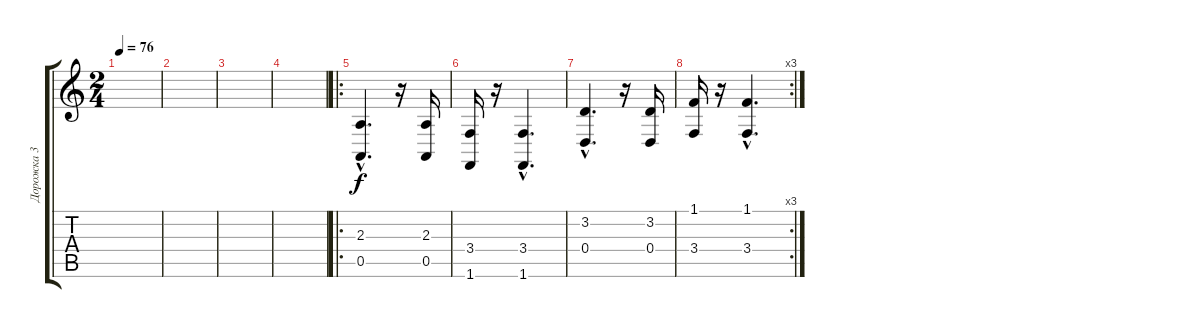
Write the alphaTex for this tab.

\track ("Дорожка 3" "Дорожка 3") {instrument stringensemble1}
\staff {score tabs}
\tuning (E4 B3 G3 D3 A2 E2) {hide}
\ts (2 4)
\tempo 76
\clef g2
\ks c
|
|
|
|
\ro
(2.3{hac} 0.5{hac}).4{d} r.16 (2.3 0.5).16 |
(3.4 1.6).16 r.16 (3.4{hac} 1.6{hac}).4{d} |
(3.2{hac} 0.4{hac}).4{d} r.16 (3.2 0.4).16 |
\rc 3
(1.1 3.4).16 r.16 (1.1{hac} 3.4{hac}).4{d}
